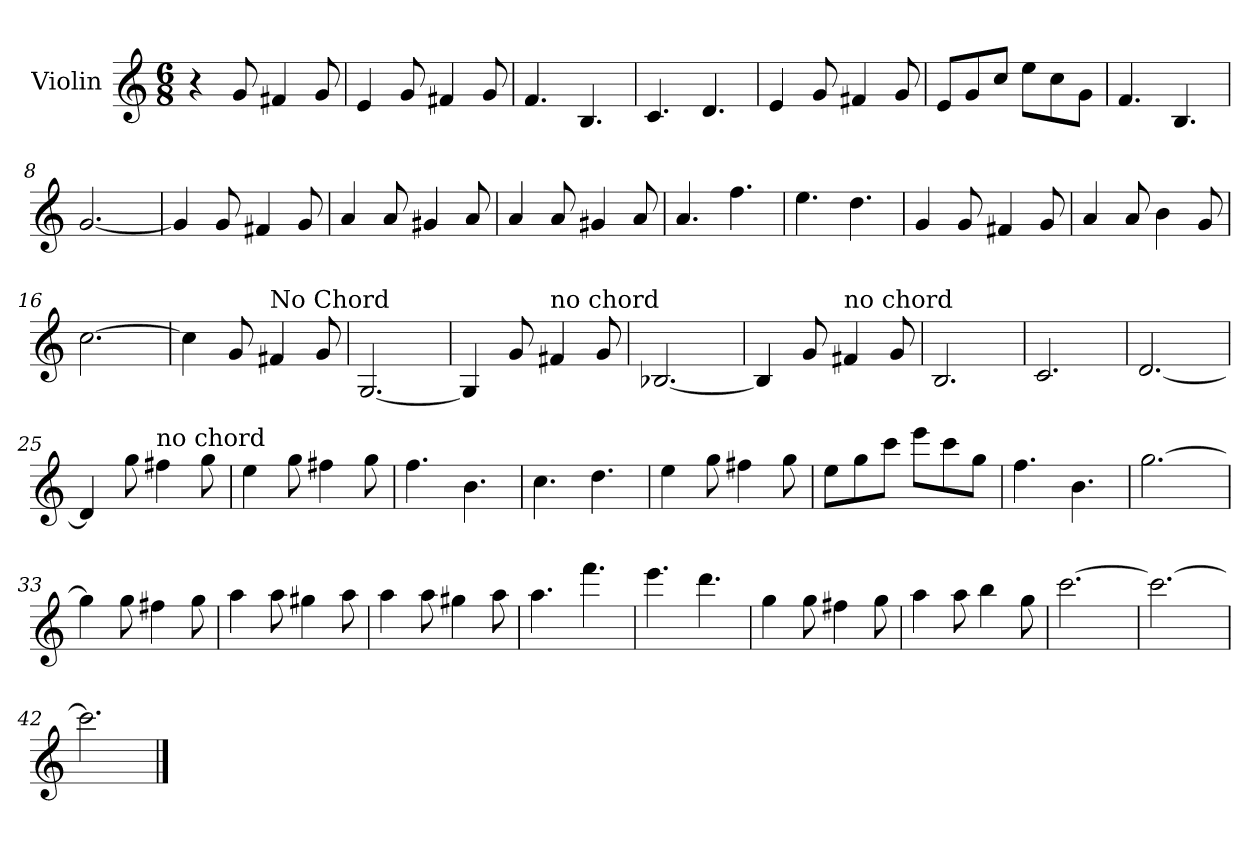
**kern
*part1
*staff1
*I"Violin
*I'Vln
*clefG2
*k[]
*C:
*M6/8
=1
4r
8g/
4f#X/
8g/
=2
4e/
8g/
4f#X/
8g/
=3
4.f/
4.B/
=4
4.c/
4.d/
!!LO:LB:g=z
=5
4e/
8g/
4f#X/
8g/
=6
8e/L
8g/
8cc/J
8ee\L
8cc\
8g\J
=7
4.f/
4.B/
=8
[2.g/
!!LO:LB:g=z
=9
4g/]
8g/
4f#X/
8g/
=10
4a/
8a/
4g#X/
8a/
=11
4a/
8a/
4g#X/
8a/
=12
4.a/
4.ff\
!!LO:LB:g=z
=13
4.ee\
4.dd\
=14
4g/
8g/
4f#X/
8g/
=15
4a/
8a/
4b\
8g/
=16
[2.cc\
!!LO:LB:g=z
=17
4cc\]
8g/
!LO:TX:a:t=No Chord
4f#X/
8g/
=18
[2.G/
=19
4G/]
8g/
!LO:TX:a:t=no chord
4f#X/
8g/
=20
[2.B-X/
!!LO:LB:g=z
=21
4B-/]
8g/
!LO:TX:a:t=no chord
4f#X/
8g/
=22
2.B/
=23
2.c/
=24
[2.d/
=25
4d/]
8gg\
!LO:TX:a:t=no chord
4ff#X\
8gg\
=26
4ee\
8gg\
4ff#X\
8gg\
!!LO:LB:g=z
=27
4.ff\
4.b\
=28
4.cc\
4.dd\
=29
4ee\
8gg\
4ff#X\
8gg\
=30
8ee\L
8gg\
8ccc\J
8eee\L
8ccc\
8gg\J
=31
4.ff\
4.b\
=32
[2.gg\
!!LO:LB:g=z
=33
4gg\]
8gg\
4ff#X\
8gg\
=34
4aa\
8aa\
4gg#X\
8aa\
=35
4aa\
8aa\
4gg#X\
8aa\
=36
4.aa\
4.fff\
=37
4.eee\
4.ddd\
=38
4gg\
8gg\
4ff#X\
8gg\
!!LO:LB:g=z
=39
4aa\
8aa\
4bb\
8gg\
=40
[2.ccc\
=41
2.ccc\_
=42
2.ccc\]
==
*-
